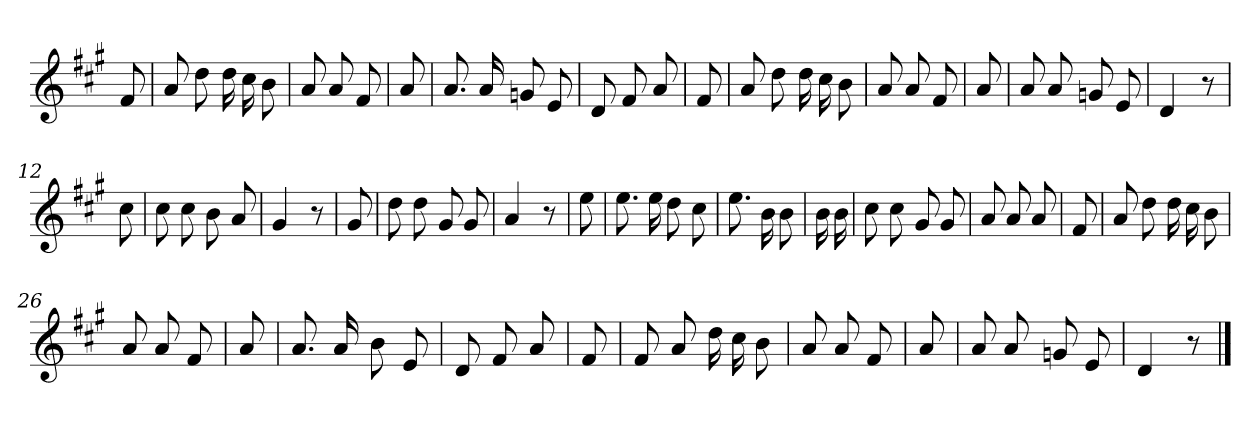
**kern
*part1
*staff1
*clefG2
*k[f#c#g#]
=
8f#
=1
8a
8dd
16dd
16cc#
8b
=2
8a
8a
8f#
=3
8a
=4
8.a
16a
8gn
8e
=5
8d
8f#
8a
=6
8f#
=7
8a
8dd
16dd
16cc#
8b
=8
8a
8a
8f#
=9
8a
=10
8a
8a
8gn
8e
=11
4d
8r
=12
8cc#
=13
8cc#
8cc#
8b
8a
=14
4g#
8r
=15
8g#
=16
8dd
8dd
8g#
8g#
=17
4a
8r
=18
8ee
=19
8.ee
16ee
8dd
8cc#
=20
8.ee
16b
8b
=21
16b
16b
=22
8cc#
8cc#
8g#
8g#
=23
8a
8a
8a
=24
8f#
=25
8a
8dd
16dd
16cc#
8b
=26
8a
8a
8f#
=27
8a
=28
8.a
16a
8b
8e
=29
8d
8f#
8a
=30
8f#
=31
8f#
8a
16dd
16cc#
8b
=32
8a
8a
8f#
=33
8a
=34
8a
8a
8gn
8e
=35
4d
8r
==
*-
